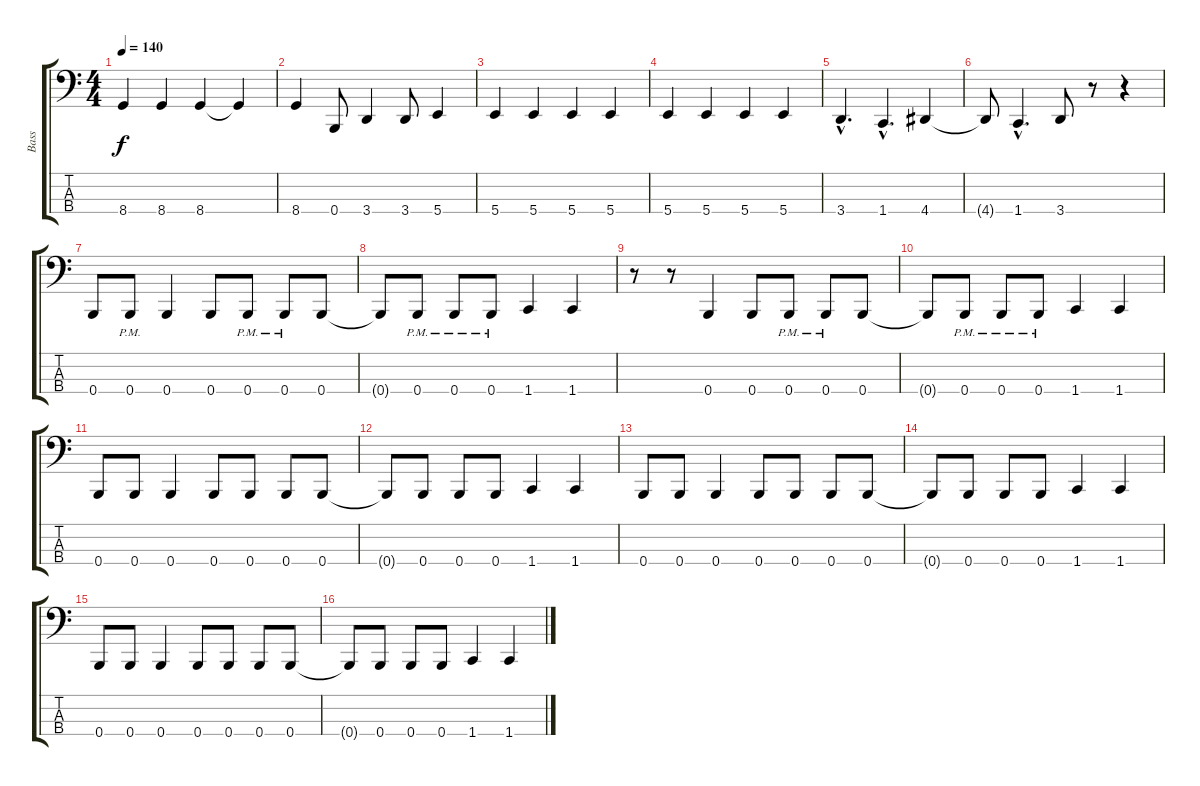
\track ("Bass" "Bass") {instrument electricbasspick}
\staff {score tabs}
\tuning (E2 B1 Gb1 B0) {hide}
\ts (4 4)
\tempo 140
\clef f4
\ks c
8.4.4{dy f} 8.4.4 8.4.4 8.4{t}.4 |
8.4.4 0.4.8 3.4.4 3.4.8 5.4.4 |
5.4.4 5.4.4 5.4.4 5.4.4 |
5.4.4 5.4.4 5.4.4 5.4.4 |
3.4{hac}.4{d} 1.4{hac}.4{d} 4.4.4 |
4.4{t}.8 1.4{hac}.4{d} 3.4.8 r.8 r.4 |
0.4.8 0.4{pm}.8 0.4.4 0.4.8 0.4{pm}.8 0.4{pm}.8 0.4.8 |
0.4{t}.8 0.4{pm}.8 0.4{pm}.8 0.4{pm}.8 1.4.4 1.4.4 |
r.8 r.8 0.4.4 0.4.8 0.4{pm}.8 0.4{pm}.8 0.4.8 |
0.4{t}.8 0.4{pm}.8 0.4{pm}.8 0.4{pm}.8 1.4.4 1.4.4 |
0.4.8 0.4.8 0.4.4 0.4.8 0.4.8 0.4.8 0.4.8 |
0.4{t}.8 0.4.8 0.4.8 0.4.8 1.4.4 1.4.4 |
0.4.8 0.4.8 0.4.4 0.4.8 0.4.8 0.4.8 0.4.8 |
0.4{t}.8 0.4.8 0.4.8 0.4.8 1.4.4 1.4.4 |
0.4.8 0.4.8 0.4.4 0.4.8 0.4.8 0.4.8 0.4.8 |
0.4{t}.8 0.4.8 0.4.8 0.4.8 1.4.4 1.4.4
